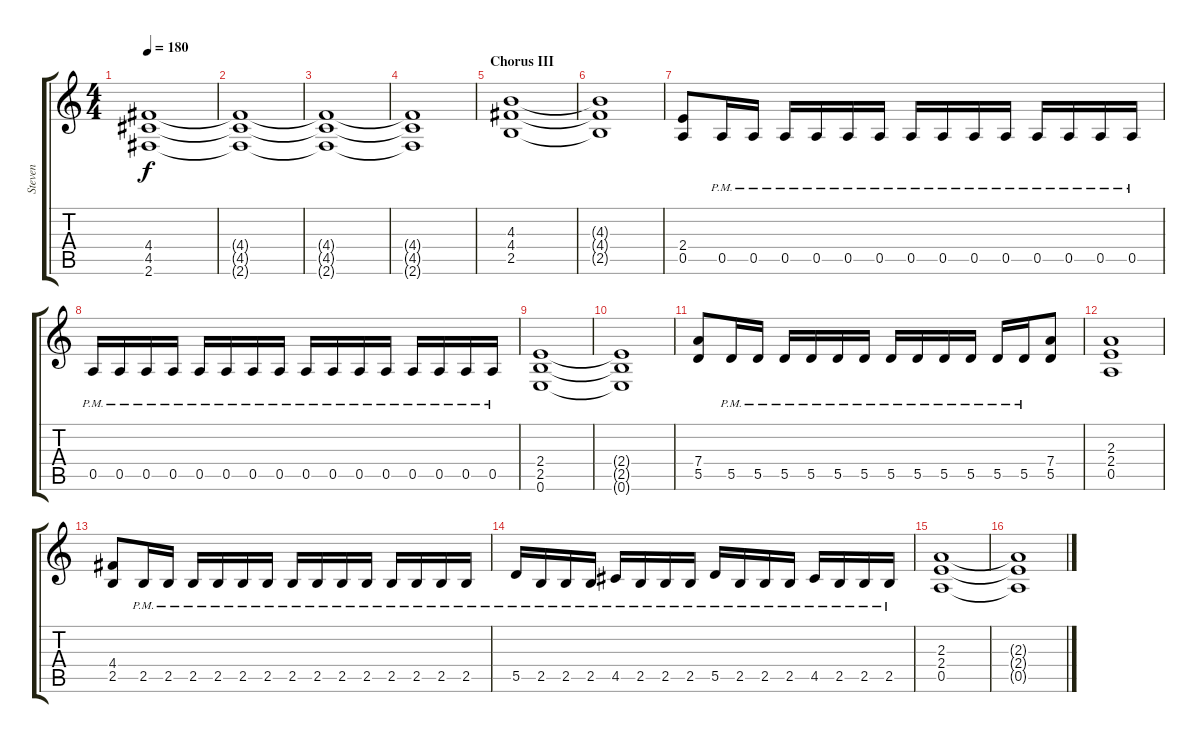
\track ("Steven" "Steven") {instrument distortionguitar}
\staff {score tabs}
\tuning (E4 B3 G3 D3 A2 E2) {hide}
\ts (4 4)
\tempo 180
\clef g2
\ks c
(4.4{t} 4.5{t} 2.6{t}).1{dy f} |
(4.4{t} 4.5{t} 2.6{t}).1 |
(4.4{t} 4.5{t} 2.6{t}).1 |
(4.4{t} 4.5{t} 2.6{t}).1 |
\section ("" "Chorus III")
(4.3 4.4 2.5).1 |
(4.3{t} 4.4{t} 2.5{t}).1 |
(2.4 0.5).8 0.5{pm}.16 0.5{pm}.16 0.5{pm}.16 0.5{pm}.16 0.5{pm}.16 0.5{pm}.16 0.5{pm}.16 0.5{pm}.16 0.5{pm}.16 0.5{pm}.16 0.5{pm}.16 0.5{pm}.16 0.5{pm}.16 0.5{pm}.16 |
0.5{pm}.16 0.5{pm}.16 0.5{pm}.16 0.5{pm}.16 0.5{pm}.16 0.5{pm}.16 0.5{pm}.16 0.5{pm}.16 0.5{pm}.16 0.5{pm}.16 0.5{pm}.16 0.5{pm}.16 0.5{pm}.16 0.5{pm}.16 0.5{pm}.16 0.5{pm}.16 |
(2.4 2.5 0.6).1 |
(2.4{t} 2.5{t} 0.6{t}).1 |
(7.4 5.5).8 5.5{pm}.16 5.5{pm}.16 5.5{pm}.16 5.5{pm}.16 5.5{pm}.16 5.5{pm}.16 5.5{pm}.16 5.5{pm}.16 5.5{pm}.16 5.5{pm}.16 5.5{pm}.16 5.5{pm}.16 (7.4 5.5).8 |
(2.3 2.4 0.5).1 |
(4.4 2.5).8 2.5{pm}.16 2.5{pm}.16 2.5{pm}.16 2.5{pm}.16 2.5{pm}.16 2.5{pm}.16 2.5{pm}.16 2.5{pm}.16 2.5{pm}.16 2.5{pm}.16 2.5{pm}.16 2.5{pm}.16 2.5{pm}.16 2.5{pm}.16 |
5.5{pm}.16 2.5{pm}.16 2.5{pm}.16 2.5{pm}.16 4.5{pm}.16 2.5{pm}.16 2.5{pm}.16 2.5{pm}.16 5.5{pm}.16 2.5{pm}.16 2.5{pm}.16 2.5{pm}.16 4.5{pm}.16 2.5{pm}.16 2.5{pm}.16 2.5{pm}.16 |
(2.3 2.4 0.5).1 |
(2.3{t} 2.4{t} 0.5{t}).1
